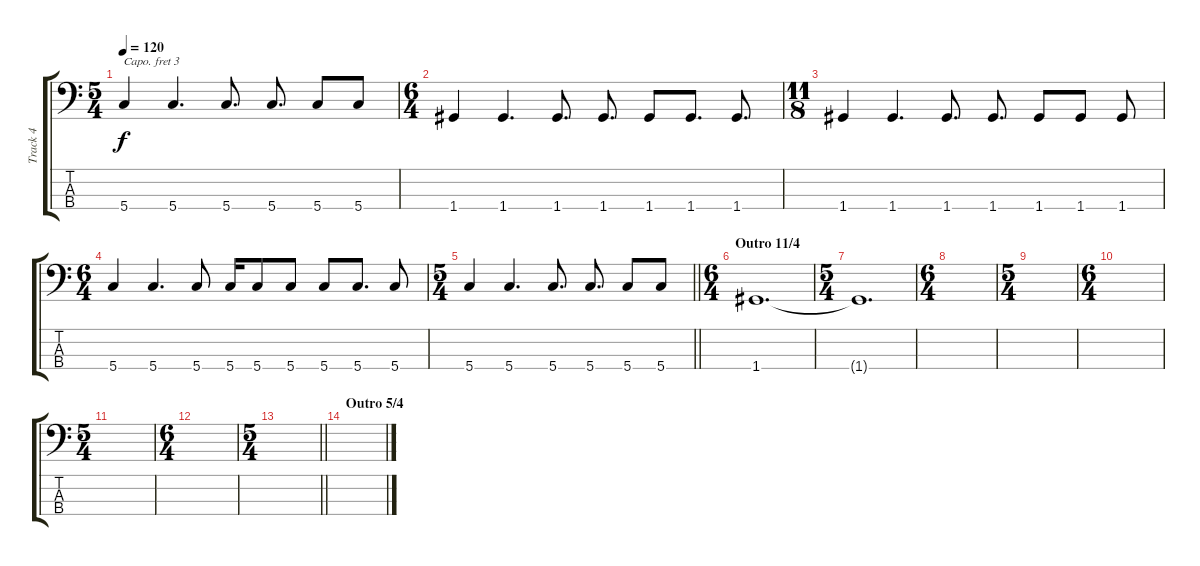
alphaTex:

\track ("Track 4" "Track 4") {instrument electricbasspick}
\staff {score tabs}
\capo 3
\tuning (G2 D2 A1 E1) {hide}
\ts (5 4)
\tempo 120
\clef f4
\ks c
5.4.4{dy f} 5.4.4{d} 5.4.8{d} 5.4.8{d} 5.4.8 5.4.8 |
\ts (6 4)
1.4.4 1.4.4{d} 1.4.8{d} 1.4.8{d} 1.4.8 1.4.8{d} 1.4.8{d} |
\ts (11 8)
1.4.4 1.4.4{d} 1.4.8{d} 1.4.8{d} 1.4.8 1.4.8 1.4.8 |
\ts (6 4)
5.4.4 5.4.4{d} 5.4.8 5.4.16 5.4.8 5.4.8 5.4.8 5.4.8{d} 5.4.8 |
\ts (5 4)
\barLineRight lightlight
5.4.4 5.4.4{d} 5.4.8{d} 5.4.8{d} 5.4.8 5.4.8 |
\ts (6 4)
\section ("" "Outro 11/4")
1.4.1{d} |
\ts (5 4)
1.4{t}.1{d} |
\ts (6 4)
|
\ts (5 4)
|
\ts (6 4)
|
\ts (5 4)
|
\ts (6 4)
|
\ts (5 4)
\barLineRight lightlight
|
\section ("" "Outro 5/4")
